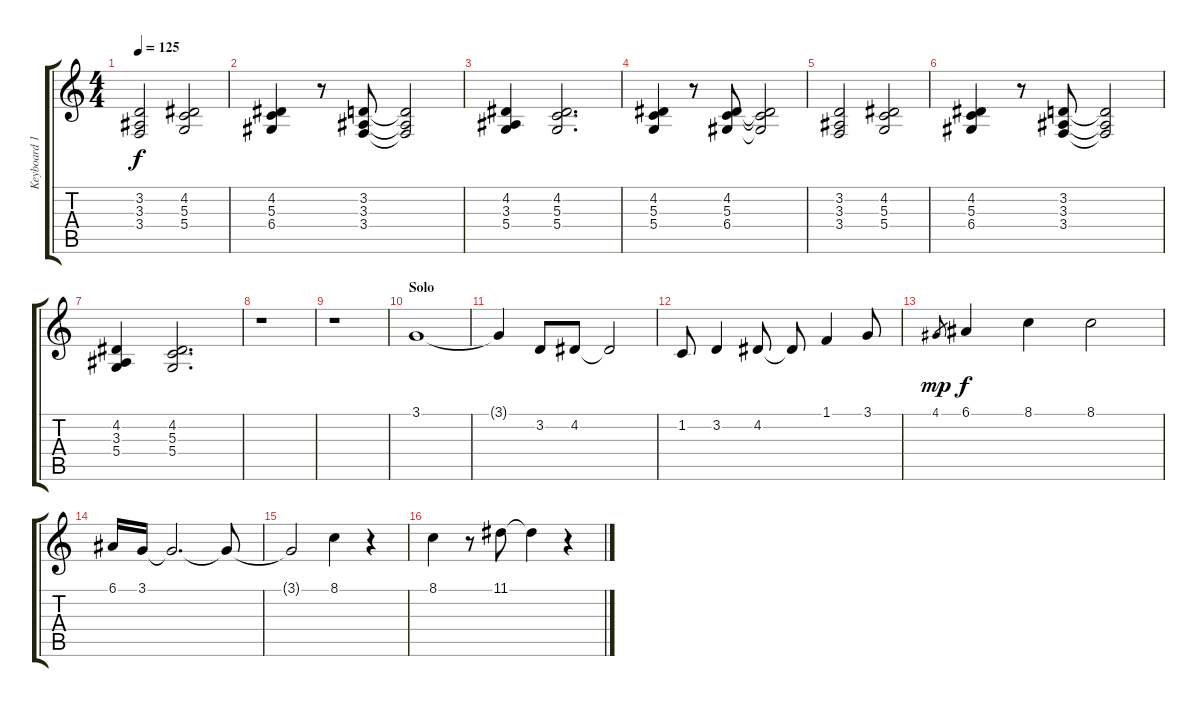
\track ("Keyboard 1" "Keyboard 1") {instrument synthstrings1}
\staff {score tabs}
\tuning (E4 B3 G3 D3 A2 E2) {hide}
\ts (4 4)
\tempo 125
\clef g2
\ks c
(3.2 3.3 3.4).2{dy f} (4.2 5.3 5.4).2 |
(4.2 5.3 6.4).4 r.8 (3.2 3.3 3.4).8 (3.2{t} 3.3{t} 3.4{t}).2 |
(4.2 3.3 5.4).4 (4.2 5.3 5.4).2{d} |
(4.2 5.3 5.4).4 r.8 (4.2 5.3 6.4).8 (4.2{t} 5.3{t} 6.4{t}).2 |
(3.2 3.3 3.4).2 (4.2 5.3 5.4).2 |
(4.2 5.3 6.4).4 r.8 (3.2 3.3 3.4).8 (3.2{t} 3.3{t} 3.4{t}).2 |
(4.2 3.3 5.4).4 (4.2 5.3 5.4).2{d} |
r.1 |
r.1 |
\section ("" "Solo")
3.1.1 |
3.1{t}.4 3.2.8 4.2.8 4.2{t}.2 |
1.2.8 3.2.4 4.2.8 4.2{t}.8 1.1.4 3.1.8 |
4.1.8{gr dy mp} 6.1.4{dy f} 8.1.4 8.1.2 |
6.1.16 3.1.16 3.1{t}.2{d} 3.1{t}.8 |
3.1{t}.2 8.1.4 r.4 |
8.1.4 r.8 11.1.8 11.1{t}.4 r.4
